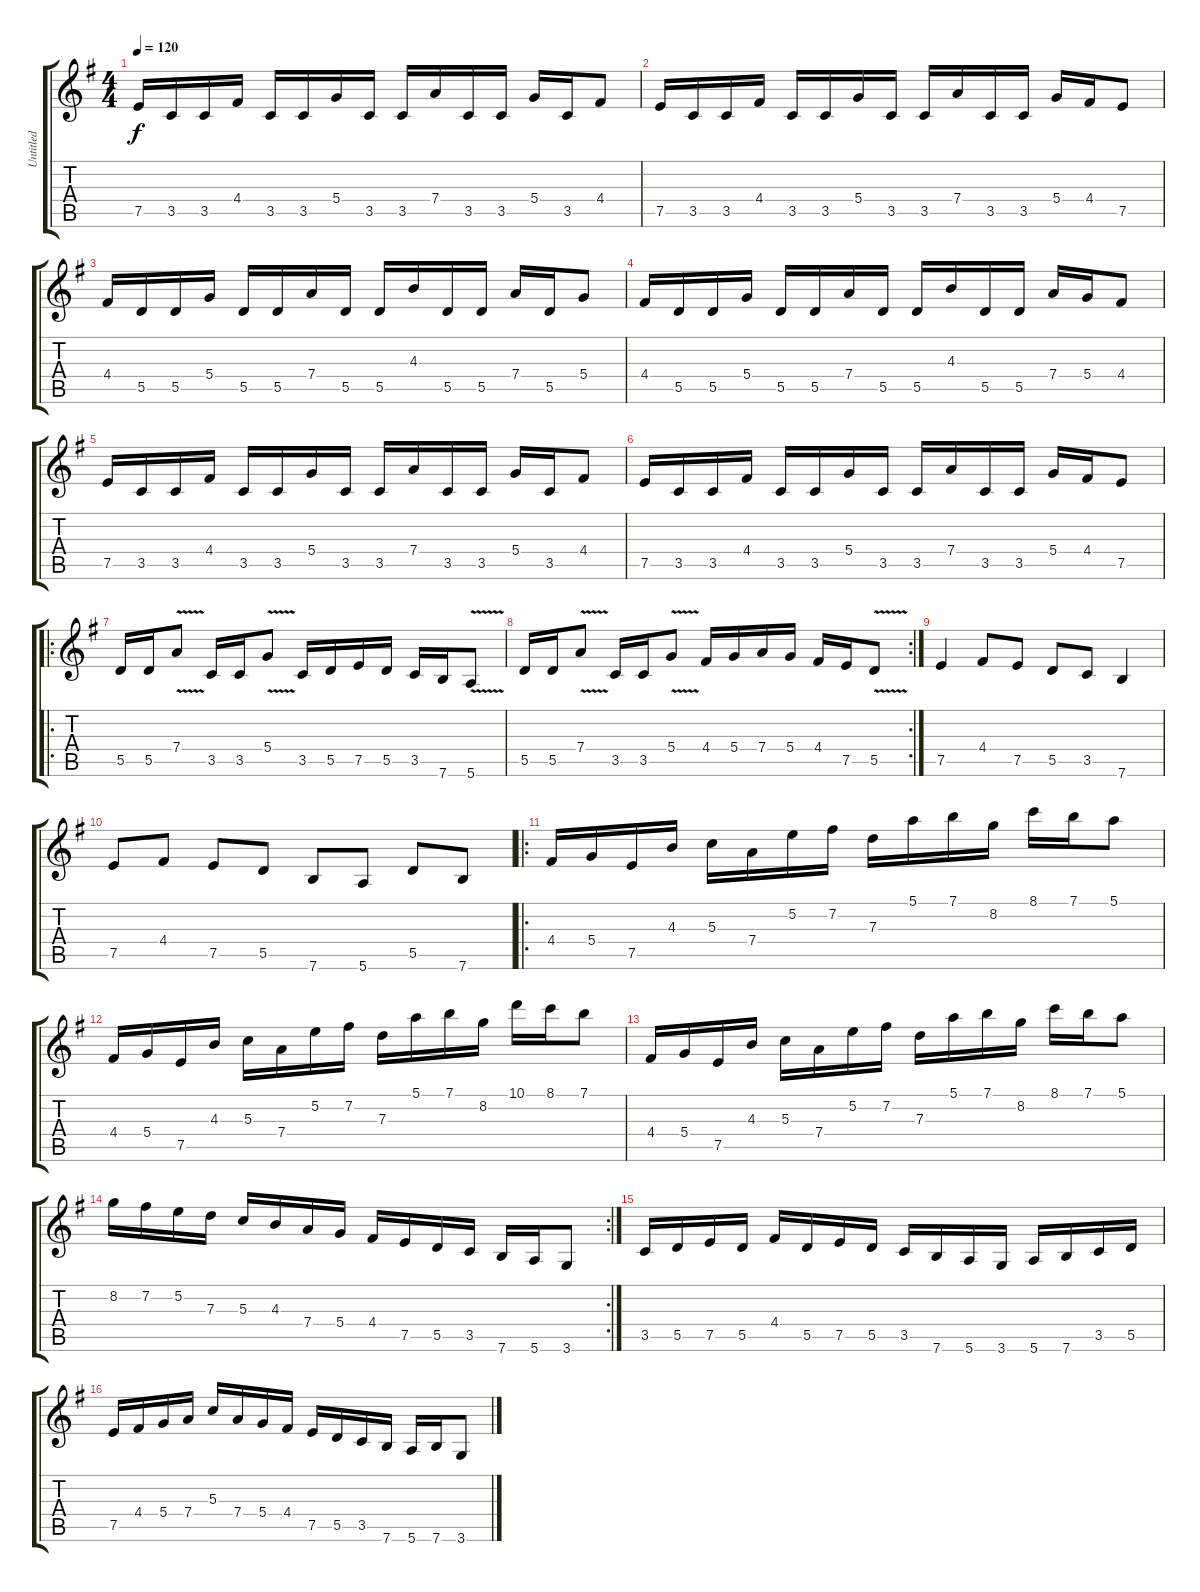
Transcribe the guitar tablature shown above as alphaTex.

\track ("Untitled" "Untitled") {instrument acousticguitarnylon}
\staff {score tabs}
\tuning (E4 B3 G3 D3 A2 E2) {hide}
\ts (4 4)
\tempo 120
\clef g2
\ks g
7.5.16{dy f} 3.5.16 3.5.16 4.4.16 3.5.16 3.5.16 5.4.16 3.5.16 3.5.16 7.4.16 3.5.16 3.5.16 5.4.16 3.5.16 4.4.8 |
7.5.16 3.5.16 3.5.16 4.4.16 3.5.16 3.5.16 5.4.16 3.5.16 3.5.16 7.4.16 3.5.16 3.5.16 5.4.16 4.4.16 7.5.8 |
4.4.16 5.5.16 5.5.16 5.4.16 5.5.16 5.5.16 7.4.16 5.5.16 5.5.16 4.3.16 5.5.16 5.5.16 7.4.16 5.5.16 5.4.8 |
4.4.16 5.5.16 5.5.16 5.4.16 5.5.16 5.5.16 7.4.16 5.5.16 5.5.16 4.3.16 5.5.16 5.5.16 7.4.16 5.4.16 4.4.8 |
7.5.16 3.5.16 3.5.16 4.4.16 3.5.16 3.5.16 5.4.16 3.5.16 3.5.16 7.4.16 3.5.16 3.5.16 5.4.16 3.5.16 4.4.8 |
7.5.16 3.5.16 3.5.16 4.4.16 3.5.16 3.5.16 5.4.16 3.5.16 3.5.16 7.4.16 3.5.16 3.5.16 5.4.16 4.4.16 7.5.8 |
\ro
5.5.16 5.5.16 7.4{v}.8 3.5.16 3.5.16 5.4{v}.8 3.5.16 5.5.16 7.5.16 5.5.16 3.5.16 7.6.16 5.6{v}.8 |
\rc 2
5.5.16 5.5.16 7.4{v}.8 3.5.16 3.5.16 5.4{v}.8 4.4.16 5.4.16 7.4.16 5.4.16 4.4.16 7.5.16 5.5{v}.8 |
7.5.4 4.4.8 7.5.8 5.5.8 3.5.8 7.6.4 |
7.5.8 4.4.8 7.5.8 5.5.8 7.6.8 5.6.8 5.5.8 7.6.8 |
\ro
4.4.16 5.4.16 7.5.16 4.3.16 5.3.16 7.4.16 5.2.16 7.2.16 7.3.16 5.1.16 7.1.16 8.2.16 8.1.16 7.1.16 5.1.8 |
4.4.16 5.4.16 7.5.16 4.3.16 5.3.16 7.4.16 5.2.16 7.2.16 7.3.16 5.1.16 7.1.16 8.2.16 10.1.16 8.1.16 7.1.8 |
4.4.16 5.4.16 7.5.16 4.3.16 5.3.16 7.4.16 5.2.16 7.2.16 7.3.16 5.1.16 7.1.16 8.2.16 8.1.16 7.1.16 5.1.8 |
\rc 2
8.2.16 7.2.16 5.2.16 7.3.16 5.3.16 4.3.16 7.4.16 5.4.16 4.4.16 7.5.16 5.5.16 3.5.16 7.6.16 5.6.16 3.6.8 |
3.5.16 5.5.16 7.5.16 5.5.16 4.4.16 5.5.16 7.5.16 5.5.16 3.5.16 7.6.16 5.6.16 3.6.16 5.6.16 7.6.16 3.5.16 5.5.16 |
7.5.16 4.4.16 5.4.16 7.4.16 5.3.16 7.4.16 5.4.16 4.4.16 7.5.16 5.5.16 3.5.16 7.6.16 5.6.16 7.6.16 3.6.8
